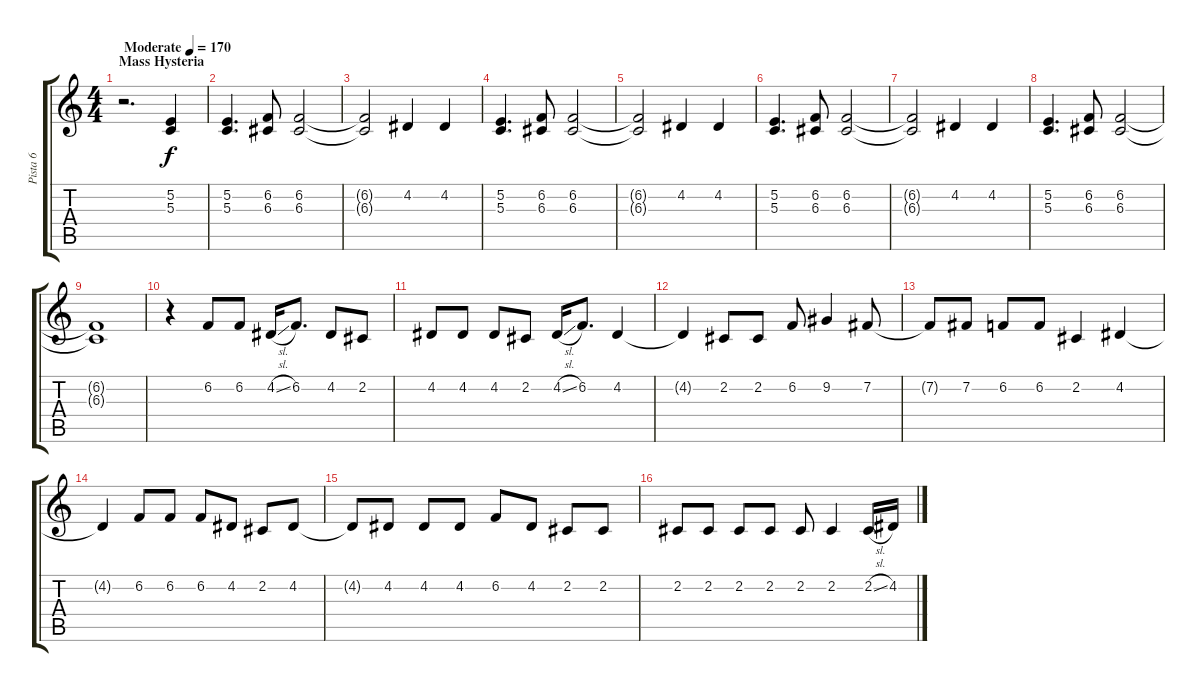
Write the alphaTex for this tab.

\track ("Pista 6" "Pista 6") {instrument electricgrandpiano}
\staff {score tabs}
\tuning (E4 B3 G3 D3 A2 E2) {hide}
\ts (4 4)
\section ("" "Mass Hysteria")
\tempo (170 "Moderate")
\clef g2
\ks c
r.2{d dy f instrument electricgrandpiano} (5.2 5.3).4 |
(5.2 5.3).4{d} (6.2 6.3).8 (6.2 6.3).2 |
(6.2{t} 6.3{t}).2 4.2.4 4.2.4 |
(5.2 5.3).4{d} (6.2 6.3).8 (6.2 6.3).2 |
(6.2{t} 6.3{t}).2 4.2.4 4.2.4 |
(5.2 5.3).4{d} (6.2 6.3).8 (6.2 6.3).2 |
(6.2{t} 6.3{t}).2 4.2.4 4.2.4 |
(5.2 5.3).4{d} (6.2 6.3).8 (6.2 6.3).2 |
(6.2{t} 6.3{t}).1 |
r.4 6.2.8 6.2.8 4.2{sl}.16 6.2.8{d} 4.2.8 2.2.8 |
4.2.8 4.2.8 4.2.8 2.2.8 4.2{sl}.16 6.2.8{d} 4.2.4 |
4.2{t}.4 2.2.8 2.2.8 6.2.8 9.2.4 7.2.8 |
7.2{t}.8 7.2.8 6.2.8 6.2.8 2.2.4 4.2.4 |
4.2{t}.4 6.2.8 6.2.8 6.2.8 4.2.8 2.2.8 4.2.8 |
4.2{t}.8 4.2.8 4.2.8 4.2.8 6.2.8 4.2.8 2.2.8 2.2.8 |
2.2.8 2.2.8 2.2.8 2.2.8 2.2.8 2.2.4 2.2{sl}.16 4.2.16
